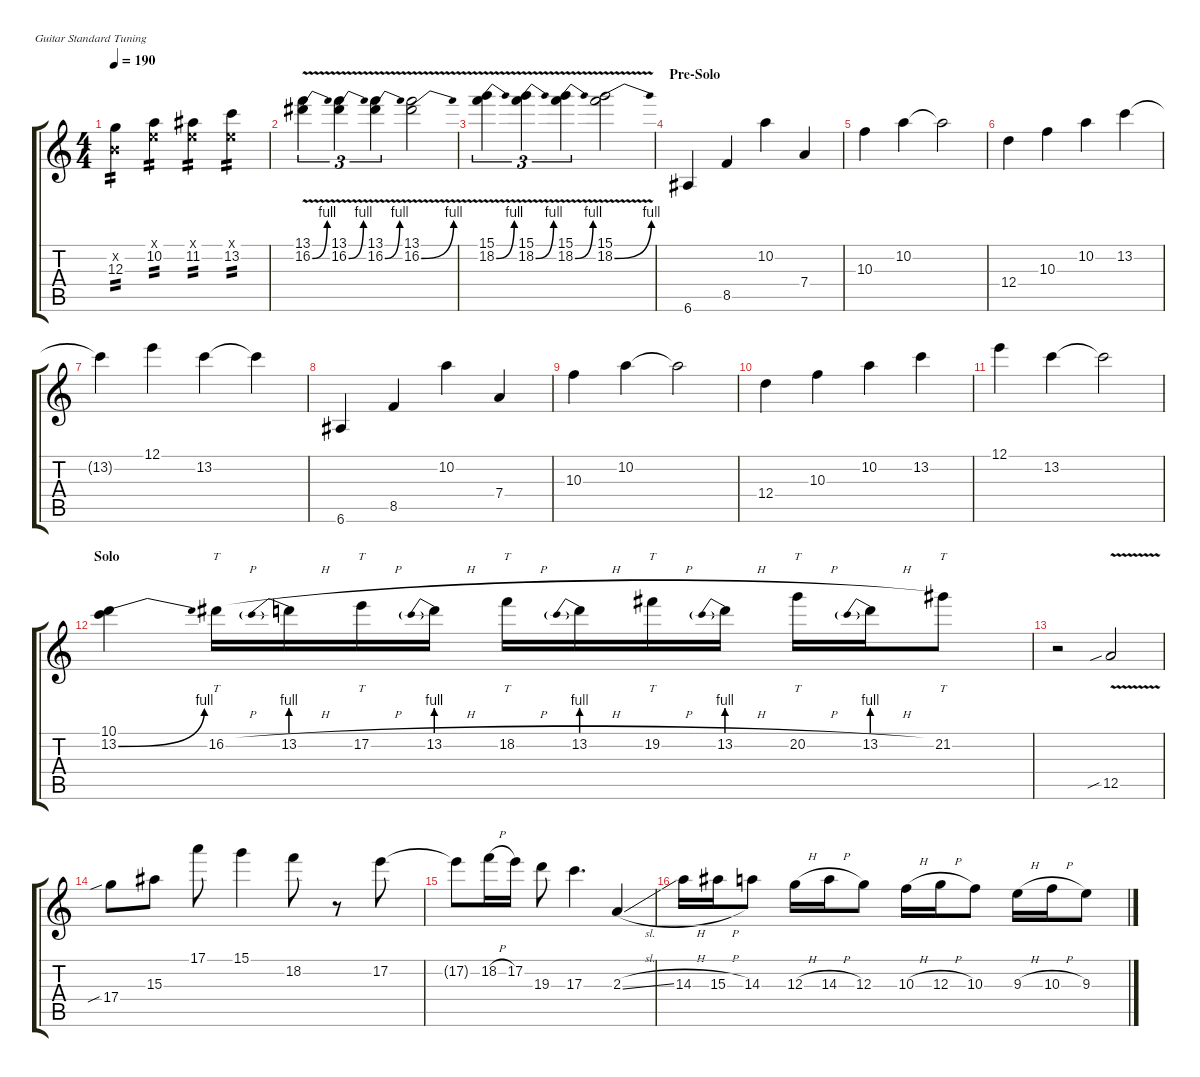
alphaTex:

\defaultSystemsLayout 4
\hideDynamics
\bracketExtendMode groupsimilarinstruments
\singleTrackTrackNamePolicy hidden
\track ("Lead" "S-Gt") {defaultSystemsLayout 4 instrument acousticguitarsteel}
\staff {score tabs}
\tuning (E4 B3 G3 D3 A2 E2)
\ts (4 4)
\tempo 190
\clef g2
\ks c
(12.3 0.2{x}).4{tp 2 dy mf beam Down} (10.2 0.1{x}).4{tp 2 beam Down} (11.2{acc #} 0.1{x}).4{tp 2 beam Down} (13.2 0.1{x}).4{tp 2 beam Down} |
(13.1 16.2{be (bend 0 0 15 4) v acc #}).4{tu (3 2) beam Down} (13.1 16.2{be (bend 0 0 15 4) v acc #}).4{tu (3 2) beam Down} (13.1 16.2{be (bend 0 0 15 4) v acc #}).4{tu (3 2) beam Down} (13.1 16.2{be (bend 0 0 15 4) v acc #}).2{beam Down} |
(15.1 18.2{be (bend 0 0 15 4) v}).4{tu (3 2) beam Down} (15.1 18.2{be (bend 0 0 15 4) v}).4{tu (3 2) beam Down} (15.1 18.2{be (bend 0 0 15 4) v}).4{tu (3 2) beam Down} (15.1 18.2{be (bend 0 0 15 4) v}).2{beam Down} |
\section ("" "Pre-Solo")
6.6{acc #}.4{beam Up} 8.5.4{beam Up} 10.2.4{beam Down} 7.4.4{beam Up} |
10.3.4{beam Down} 10.2.4{beam Down} 10.2{t}.2{beam Down} |
12.4.4{beam Down} 10.3.4{beam Down} 10.2.4{beam Down} 13.2.4{beam Down} |
13.2{t}.4{beam Down} 12.1.4{beam Down} 13.2.4{beam Down} 13.2{t}.4{beam Down} |
6.6{acc #}.4{beam Up} 8.5.4{beam Up} 10.2.4{beam Down} 7.4.4{beam Up} |
10.3.4{beam Down} 10.2.4{beam Down} 10.2{t}.2{beam Down} |
12.4.4{beam Down} 10.3.4{beam Down} 10.2.4{beam Down} 13.2.4{beam Down} |
12.1.4{beam Down} 13.2.4{beam Down} 13.2{t}.2{beam Down} |
\section ("" "Solo")
(10.1 13.2{be (bend 0 0 15 4)}).4{beam Down} 16.2{h acc #}.16{tt beam Down} 13.2{be (prebend 0 4 60 4) h}.16{beam Down} 17.2{h}.16{tt beam Down} 13.2{be (prebend 0 4 60 4) h}.16{beam Down} 18.2{h}.16{tt beam Down} 13.2{be (prebend 0 4 60 4) h}.16{beam Down} 19.2{h acc #}.16{tt beam Down} 13.2{be (prebend 0 4 60 4) h}.16{beam Down} 20.2{h}.16{tt beam Down} 13.2{be (prebend 0 4 60 4) h}.16{beam Down} 21.2{acc #}.8{tt beam Down} |
r.2{beam Down} 12.5{v sib}.2{beam Up} |
17.4{sib}.8{beam Down} 15.3{acc #}.8{beam Down} 17.1.8{beam Down} 15.1.4{beam Down} 18.2.8{beam Down} r.8{beam Down} 17.2.8{beam Down} |
17.2{t}.8{beam Down} 18.2{h}.16{beam Down} 17.2.16{beam Down} 19.3.8{beam Down} 17.3.4{d beam Down} 2.3{sl}.4{beam Up} |
14.3{h}.16{beam Down} 15.3{h acc #}.16{beam Down} 14.3.8{beam Down} 12.3{h}.16{beam Down} 14.3{h}.16{beam Down} 12.3.8{beam Down} 10.3{h}.16{beam Down} 12.3{h}.16{beam Down} 10.3.8{beam Down} 9.3{h}.16{beam Down} 10.3{h}.16{beam Down} 9.3.8{beam Down}
